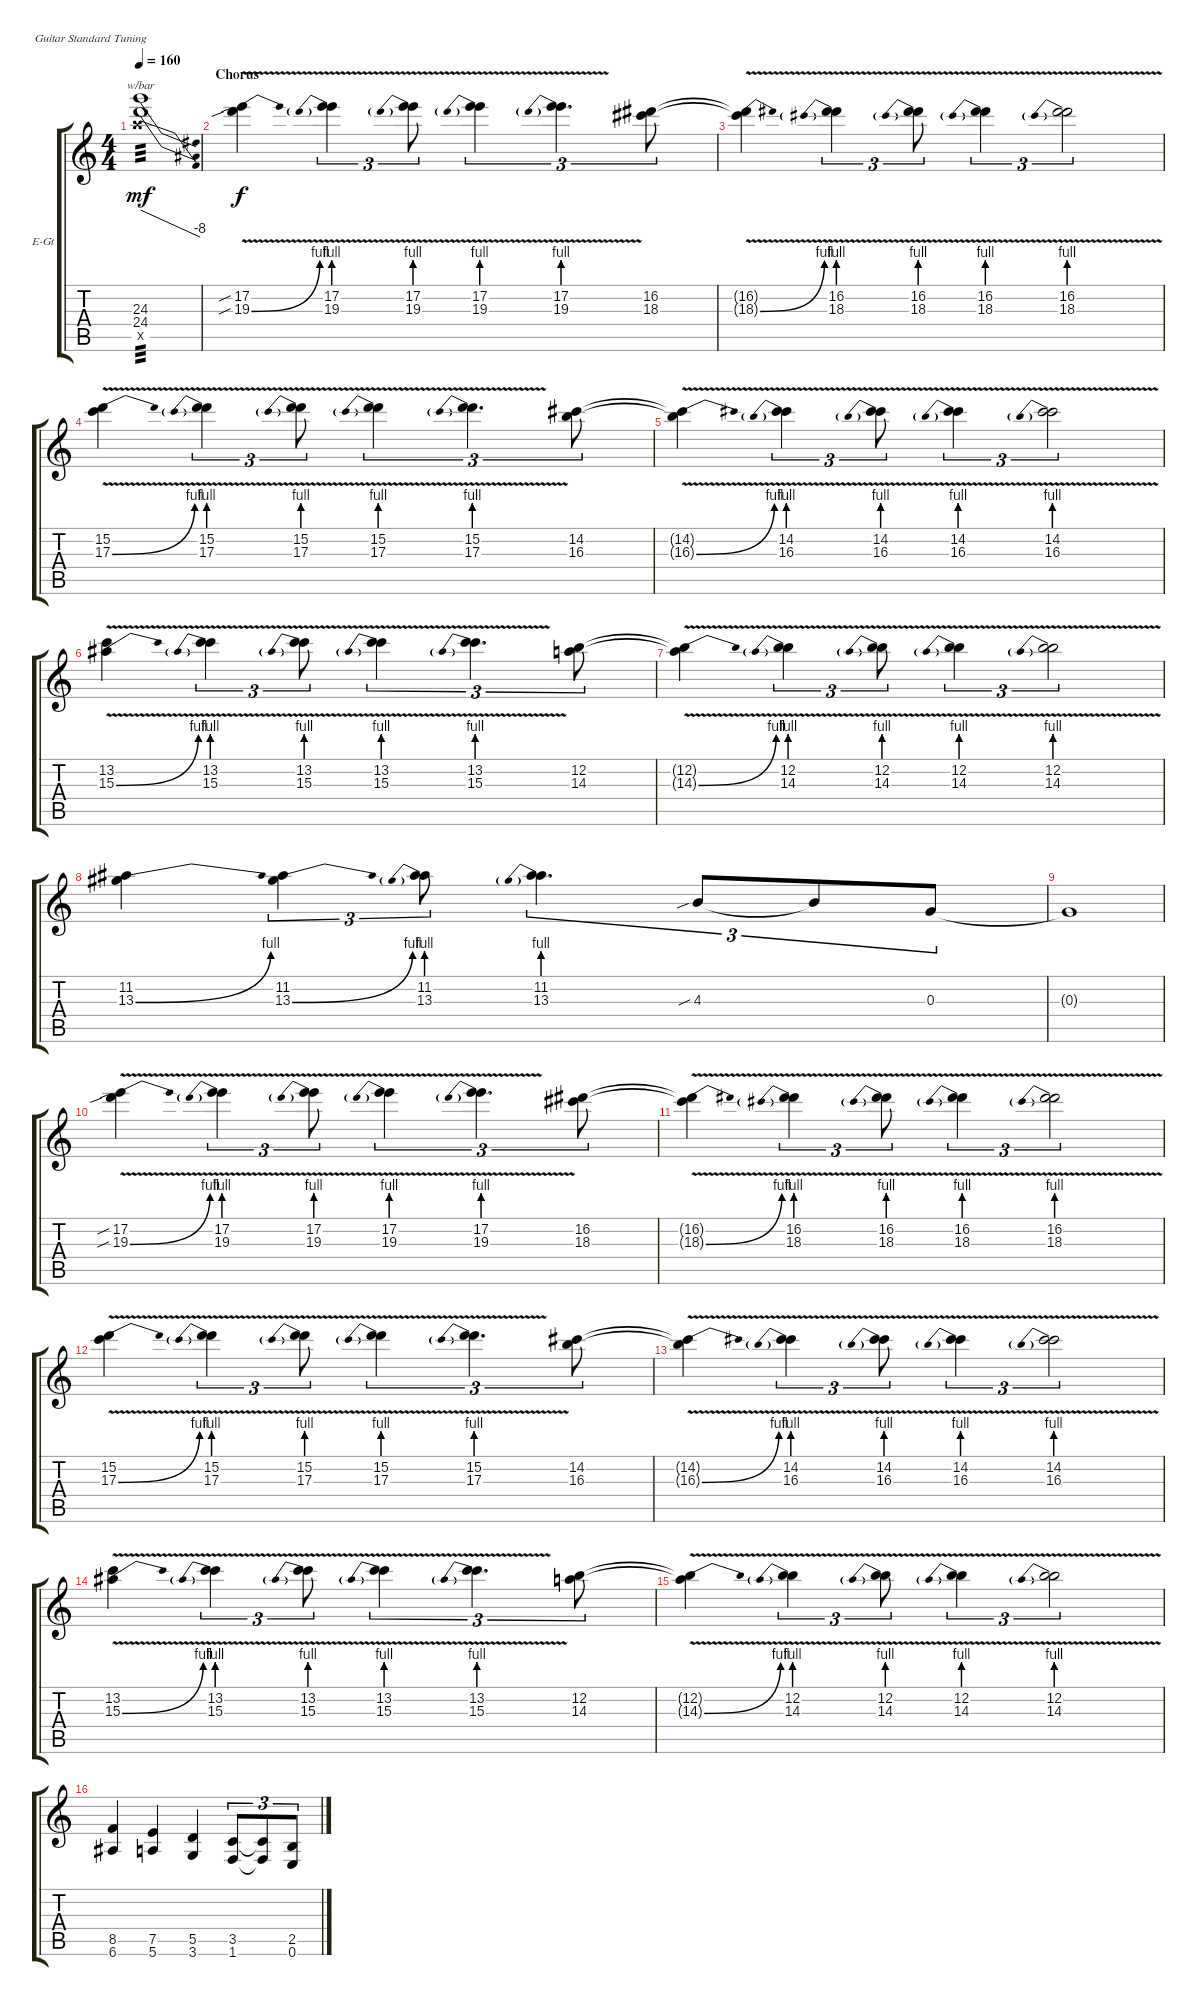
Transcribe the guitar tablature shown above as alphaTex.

\bracketExtendMode groupsimilarinstruments
\firstSystemTrackNameOrientation horizontal
\otherSystemsTrackNameOrientation horizontal
\track ("Lead 1" "E-Gt") {instrument distortionguitar}
\staff {score tabs}
\tuning (E4 B3 G3 D3 A2 E2)
\ts (4 4)
\tempo 160
\clef g2
\ks c
(24.5{x} 24.4 24.3).1{tbe (dive default 0 0 59.4 -32) tp 3 dy mf} |
\section ("" "Chorus")
(19.3{be (bend 0 0 15 4) v sib} 17.2{v sib}).4{dy f} (19.3{be (prebend 0 4 60 4) v} 17.2{v}).4{tu (3 2)} (19.3{be (prebend 0 4 60 4) v} 17.2{v}).8{tu (3 2)} (19.3{be (prebend 0 4 60 4) v} 17.2{v}).4{tu (3 2)} (19.3{be (prebend 0 4 60 4) v} 17.2{v}).4{d tu (3 2)} (18.3 16.2).8{tu (3 2)} |
(18.3{be (bend 0 0 15 4) v t} 16.2{v t}).4 (18.3{be (prebend 0 4 60 4) v} 16.2{v}).4{tu (3 2)} (18.3{be (prebend 0 4 60 4) v} 16.2{v}).8{tu (3 2)} (18.3{be (prebend 0 4 60 4) v} 16.2{v}).4{tu (3 2)} (18.3{be (prebend 0 4 60 4) v} 16.2{v}).2{tu (3 2)} |
(17.3{be (bend 0 0 15 4) v} 15.2{v}).4 (17.3{be (prebend 0 4 60 4) v} 15.2{v}).4{tu (3 2)} (17.3{be (prebend 0 4 60 4) v} 15.2{v}).8{tu (3 2)} (17.3{be (prebend 0 4 60 4) v} 15.2{v}).4{tu (3 2)} (17.3{be (prebend 0 4 60 4) v} 15.2{v}).4{d tu (3 2)} (16.3 14.2).8{tu (3 2)} |
(16.3{be (bend 0 0 15 4) v t} 14.2{v t}).4 (16.3{be (prebend 0 4 60 4) v} 14.2{v}).4{tu (3 2)} (16.3{be (prebend 0 4 60 4) v} 14.2{v}).8{tu (3 2)} (16.3{be (prebend 0 4 60 4) v} 14.2{v}).4{tu (3 2)} (16.3{be (prebend 0 4 60 4) v} 14.2{v}).2{tu (3 2)} |
(15.3{be (bend 0 0 15 4) v} 13.2{v}).4 (15.3{be (prebend 0 4 60 4) v} 13.2{v}).4{tu (3 2)} (15.3{be (prebend 0 4 60 4) v} 13.2{v}).8{tu (3 2)} (15.3{be (prebend 0 4 60 4) v} 13.2{v}).4{tu (3 2)} (15.3{be (prebend 0 4 60 4) v} 13.2{v}).4{d tu (3 2)} (14.3 12.2).8{tu (3 2)} |
(14.3{be (bend 0 0 15 4) v t} 12.2{v t}).4 (14.3{be (prebend 0 4 60 4) v} 12.2{v}).4{tu (3 2)} (14.3{be (prebend 0 4 60 4) v} 12.2{v}).8{tu (3 2)} (14.3{be (prebend 0 4 60 4) v} 12.2{v}).4{tu (3 2)} (14.3{be (prebend 0 4 60 4) v} 12.2{v}).2{tu (3 2)} |
(11.2 13.3{be (bend 0 0 15 4)}).4 (11.2 13.3{be (bend 0 0 15 4)}).4{tu (3 2)} (13.3{be (prebend 0 4 60 4)} 11.2).8{tu (3 2)} (13.3{be (prebend 0 4 60 4)} 11.2).4{d tu (3 2)} 4.3{sib}.8{tu (3 2)} 4.3{t}.8{tu (3 2)} 0.3.8{tu (3 2)} |
0.3{t}.1 |
(19.3{be (bend 0 0 15 4) v sib} 17.2{v sib}).4 (19.3{be (prebend 0 4 60 4) v} 17.2{v}).4{tu (3 2)} (19.3{be (prebend 0 4 60 4) v} 17.2{v}).8{tu (3 2)} (19.3{be (prebend 0 4 60 4) v} 17.2{v}).4{tu (3 2)} (19.3{be (prebend 0 4 60 4) v} 17.2{v}).4{d tu (3 2)} (18.3 16.2).8{tu (3 2)} |
(18.3{be (bend 0 0 15 4) v t} 16.2{v t}).4 (18.3{be (prebend 0 4 60 4) v} 16.2{v}).4{tu (3 2)} (18.3{be (prebend 0 4 60 4) v} 16.2{v}).8{tu (3 2)} (18.3{be (prebend 0 4 60 4) v} 16.2{v}).4{tu (3 2)} (18.3{be (prebend 0 4 60 4) v} 16.2{v}).2{tu (3 2)} |
(17.3{be (bend 0 0 15 4) v} 15.2{v}).4 (17.3{be (prebend 0 4 60 4) v} 15.2{v}).4{tu (3 2)} (17.3{be (prebend 0 4 60 4) v} 15.2{v}).8{tu (3 2)} (17.3{be (prebend 0 4 60 4) v} 15.2{v}).4{tu (3 2)} (17.3{be (prebend 0 4 60 4) v} 15.2{v}).4{d tu (3 2)} (16.3 14.2).8{tu (3 2)} |
(16.3{be (bend 0 0 15 4) v t} 14.2{v t}).4 (16.3{be (prebend 0 4 60 4) v} 14.2{v}).4{tu (3 2)} (16.3{be (prebend 0 4 60 4) v} 14.2{v}).8{tu (3 2)} (16.3{be (prebend 0 4 60 4) v} 14.2{v}).4{tu (3 2)} (16.3{be (prebend 0 4 60 4) v} 14.2{v}).2{tu (3 2)} |
(15.3{be (bend 0 0 15 4) v} 13.2{v}).4 (15.3{be (prebend 0 4 60 4) v} 13.2{v}).4{tu (3 2)} (15.3{be (prebend 0 4 60 4) v} 13.2{v}).8{tu (3 2)} (15.3{be (prebend 0 4 60 4) v} 13.2{v}).4{tu (3 2)} (15.3{be (prebend 0 4 60 4) v} 13.2{v}).4{d tu (3 2)} (14.3 12.2).8{tu (3 2)} |
(14.3{be (bend 0 0 15 4) v t} 12.2{v t}).4 (14.3{be (prebend 0 4 60 4) v} 12.2{v}).4{tu (3 2)} (14.3{be (prebend 0 4 60 4) v} 12.2{v}).8{tu (3 2)} (14.3{be (prebend 0 4 60 4) v} 12.2{v}).4{tu (3 2)} (14.3{be (prebend 0 4 60 4) v} 12.2{v}).2{tu (3 2)} |
(8.5 6.6).4 (7.5 5.6).4 (5.5 3.6).4 (3.5 1.6).8{tu (3 2)} (3.5{t} 1.6{t}).8{tu (3 2)} (2.5 0.6).8{tu (3 2)}
